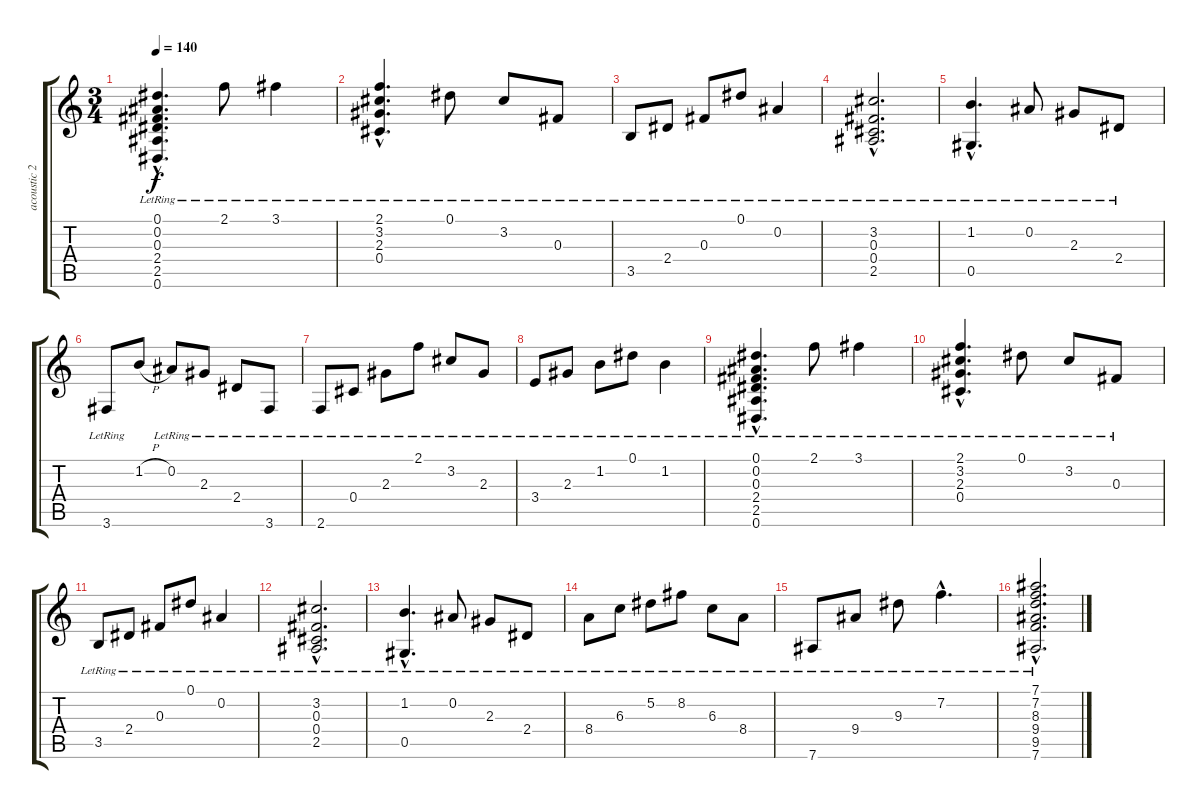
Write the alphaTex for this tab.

\track ("acoustic 2" "acoustic 2") {instrument acousticguitarsteel}
\staff {score tabs}
\tuning (Eb4 Bb3 Gb3 Db3 Ab2 Eb2) {hide}
\ts (3 4)
\tempo 140
\clef g2
\ks c
(0.1{hac lr} 0.2{hac lr} 0.3{hac lr} 2.4{hac lr} 2.5{hac lr} 0.6{hac lr}).4{d dy f instrument acousticguitarsteel} 2.1{lr}.8 3.1{lr}.4 |
(2.1{hac lr} 3.2{hac lr} 2.3{hac lr} 0.4{hac lr}).4{d} 0.1{lr}.8 3.2{lr}.8 0.3{lr}.8 |
3.5{lr}.8 2.4{lr}.8 0.3{lr}.8 0.1{lr}.8 0.2{lr}.4 |
(3.2{hac lr} 0.3{hac lr} 0.4{hac lr} 2.5{hac lr}).2{d} |
(1.2{hac lr} 0.5{hac lr}).4{d} 0.2{lr}.8 2.3{lr}.8 2.4{lr}.8 |
3.6{lr}.8 1.2{h}.8 0.2{lr}.8 2.3{lr}.8 2.4{lr}.8 3.6{lr}.8 |
2.6{lr}.8 0.4{lr}.8 2.3{lr}.8 2.1{lr}.8 3.2{lr}.8 2.3{lr}.8 |
3.4{lr}.8 2.3{lr}.8 1.2{lr}.8 0.1{lr}.8 1.2{lr}.4 |
(0.1{hac lr} 0.2{hac lr} 0.3{hac lr} 2.4{hac lr} 2.5{hac lr} 0.6{hac lr}).4{d} 2.1{lr}.8 3.1{lr}.4 |
(2.1{hac lr} 3.2{hac lr} 2.3{hac lr} 0.4{hac lr}).4{d} 0.1{lr}.8 3.2{lr}.8 0.3{lr}.8 |
3.5{lr}.8 2.4{lr}.8 0.3{lr}.8 0.1{lr}.8 0.2{lr}.4 |
(3.2{hac lr} 0.3{hac lr} 0.4{hac lr} 2.5{hac lr}).2{d} |
(1.2{hac lr} 0.5{hac lr}).4{d} 0.2{lr}.8 2.3{lr}.8 2.4{lr}.8 |
8.4{lr}.8 6.3{lr}.8 5.2{lr}.8 8.2{lr}.8 6.3{lr}.8 8.4{lr}.8 |
7.6{lr}.8 9.4{lr}.8 9.3{lr}.8 7.2{hac lr}.4{d} |
(7.1{hac lr} 7.2{hac lr} 8.3{hac lr} 9.4{hac lr} 9.5{hac lr} 7.6{hac lr}).2{d}
